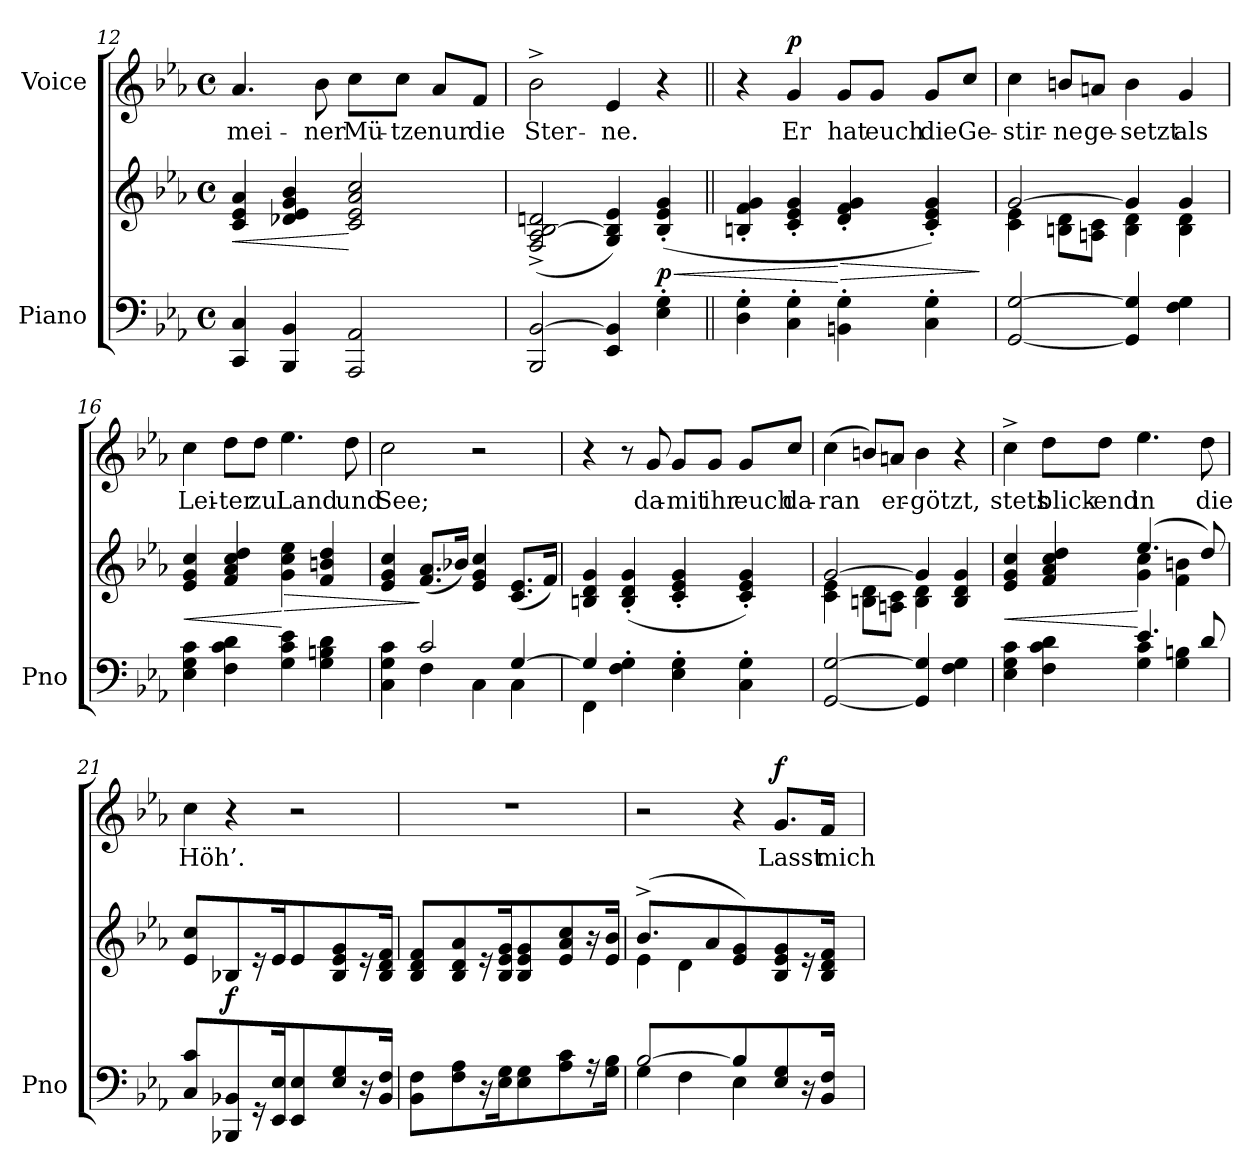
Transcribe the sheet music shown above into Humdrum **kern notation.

**kern	**kern	**dynam	**kern	**text	**dynam
*part2	*part2	*part2	*part1	*part1	*part1
*staff3	*staff2	*staff2/3	*staff1	*staff1	*staff1
*I"Piano	*	*	*I"Voice	*	*
*I'Pno	*	*	*	*	*
*clefF4	*clefG2	*	*clefG2	*	*
*k[b-e-a-]	*k[b-e-a-]	*	*k[b-e-a-]	*	*
*M4/4	*M4/4	*	*M4/4	*	*
*met(c)	*met(c)	*	*met(c)	*	*
=12	=12	=12	=12	=12	=12
!	!	!LO:HP:b	!	!	!
4CC/ 4C/	4c/ 4e-/ 4a-/	<	4.a-/	mei-	.
4BBB-/ 4BB-/	4d-X/ 4e-/ 4g/ 4b-/	.	.	.	.
.	.	.	8b-\	-ner	.
2AAA-/ 2AA-/	2c/ 2e-/ 2a-/ 2cc/	[	8cc\L	Mü-	.
.	.	.	8cc\J	-tze	.
.	.	.	8a-/L	nur	.
.	.	.	8f/J	die	.
=13	=13	=13	=13	=13	=13
2BBB-/ [2BB-/	(2F/^ 2A-/^ [2B-/^ 2dn/^	.	2b-^\	Ster-	.
4EE-/ 4BB-/]	4G/ 4B-/] 4e-/)	.	4e-/	-ne.	.
!	!	!LO:HP:b	!	!	!
!	!	!LO:DY:n=1:b	!	!	!
4E-\' 4G\'	(4B-/' 4e-/' 4g/'	< p	4r	.	.
=14||	=14||	=14||	=14||	=14||	=14||
4D\' 4G\'	4Bn/' 4f/' 4g/'	.	4r	.	.
!	!	!	!	!	!LO:DY:a
4C\' 4G\'	4c/' 4e-/' 4g/'	.	4g/	Er	p
!	!	!LO:HP:n=1:b	!	!	!
4BBn\' 4G\'	4d/' 4f/' 4g/'	[ >	8g/L	hat	.
.	.	.	8g/J	euch	.
4C\' 4G\'	4c/' 4e-/' 4g/')	.	8g/L	die	.
.	.	.	8cc/J	Ge-	.
.	.	]	.	.	.
=15	=15	=15	=15	=15	=15
*	*^	*	*	*	*
[2GG/ [2G/	[2g/	4c\ 4e-\	.	4cc\	-stir-	.
.	.	8Bn\ 8d\L	.	8bn/L	-ne	.
.	.	8An\ 8c\J	.	8an/J	ge-	.
4GG/] 4G/]	4g/]	4B\ 4d\	.	4b\	-setzt	.
4F\ 4G\	4g/	4B\ 4d\	.	4g/	als	.
=16	=16	=16	=16	=16	=16	=16
!	!	!	!LO:HP:b	!	!	!
*	*v	*v	*	*	*	*
4E-\ 4G\ 4c\	4e-/ 4g/ 4cc/	<	4cc\	Lei-	.
4F\ 4c\ 4d\	4f/ 4a-/ 4cc/ 4dd/	.	8dd\L	-ter	.
.	.	.	8dd\J	zu	.
!	!	!LO:HP:n=1:b	!	!	!
4G\ 4c\ 4e-\	4g\ 4cc\ 4ee-\	[ >	4.ee-\	Land	.
4G\ 4Bn\ 4d\	4f/ 4bn/ 4dd/	.	.	.	.
.	.	.	8dd\	und	.
=17	=17	=17	=17	=17	=17
*^	*	*	*	*	*
4C\ 4G\ 4c\	4ryy	4e-/ 4g/ 4cc/	.	2cc\	See;	.
2c/	4F\	(8.f/ 8.a-/L	]	.	.	.
.	.	16b-X/Jk)	.	.	.	.
.	4C\	4e-/ 4g/ 4cc/	.	2r	.	.
[4G/	4C\	(8.c/ 8.e-/L	.	.	.	.
.	.	16f/Jk)	.	.	.	.
=18	=18	=18	=18	=18	=18	=18
4G/]	4FF\	4Bn/ 4d/ 4g/	.	4r	.	.
4F\' 4G\'	2.ryy	(4B/' 4d/' 4g/'	.	8r	.	.
.	.	.	.	8g/	da-	.
4E-\' 4G\'	.	4c/' 4e-/' 4g/'	.	8g/L	-mit	.
.	.	.	.	8g/J	ihr	.
4C\' 4G\'	.	4c/' 4e-/' 4g/')	.	8g/L	euch	.
.	.	.	.	8cc/J	da-	.
*v	*v	*	*	*	*	*
=19	=19	=19	=19	=19	=19
*	*^	*	*	*	*
[2GG/ [2G/	[2g/	4c\ 4e-\	.	(4cc\	-ran	.
.	.	8Bn\ 8d\L	.	8bn/L)	.	.
.	.	8An\ 8c\J	.	8an/J	er-	.
4GG/] 4G/]	4g/]	4B\ 4d\	.	4b\	-götzt,	.
4F\ 4G\	4B/ 4d/ 4g/	4ryy	.	4r	.	.
=20	=20	=20	=20	=20	=20	=20
*^	*	*	*	*	*	*
!	!	!	!	!LO:HP:b	!	!	!
4E-\ 4G\ 4c\	2ryy	4e-/ 4g/ 4cc/	2ryy	<	4cc^\	stets	.
4F\ 4c\ 4d\	.	4f/ 4a-/ 4cc/ 4dd/	.	.	8dd\L	blick-	.
.	.	.	.	.	8dd\J	-end	.
4.e-/	4G\ 4c\	(4.ee-/	4g\ 4cc\	[	4.ee-\	in	.
.	4G\ 4Bn\	.	4f\ 4bn\	.	.	.	.
8d/	.	8dd/)	.	.	8dd\	die	.
*v	*v	*	*	*	*	*	*
*	*v	*v	*	*	*	*
=21	=21	=21	=21	=21	=21
4C\ 4c\	4e-/ 4cc/	.	4cc\	Höh’.	.
!	!	!LO:DY:b	!	!	!
8BBB-X/ 8BB-X/L	8B-X/L	f	4r	.	.
16r	16r	.	.	.	.
16EE-/ 16E-/JJ	16e-/JJ	.	.	.	.
4EE-/ 4E-/	4e-/	.	2r	.	.
8E-\ 8G\L	8B-/ 8e-/ 8g/L	.	.	.	.
16r	16r	.	.	.	.
16BB-\ 16F\JJ	16B-/ 16d/ 16f/JJ	.	.	.	.
=22	=22	=22	=22	=22	=22
4BB-\ 4F\	4B-/ 4d/ 4f/	.	1r	.	.
8F\ 8A-\L	8B-/ 8d/ 8a-/L	.	.	.	.
16r	16r	.	.	.	.
16E-\ 16G\JJ	16B-/ 16e-/ 16g/JJ	.	.	.	.
4E-\ 4G\	4B-/ 4e-/ 4g/	.	.	.	.
8A-\ 8c\L	8e-/ 8a-/ 8cc/L	.	.	.	.
16r	16r	.	.	.	.
16G\ 16B-\JJ	16e-/ 16b-/JJ	.	.	.	.
=23	=23	=23	=23	=23	=23
*^	*^	*	*	*	*
[2B-/	4G\	(4.b-^/	4e-\	.	2r	.	.
.	4F\	.	4d\	.	.	.	.
.	.	8a-/	.	.	.	.	.
4B-/]	4E-\	4e-/ 4g/)	2ryy	.	4r	.	.
!	!	!	!	!	!	!	!LO:DY:a
8E-\ 8G\L	4ryy	8B-/ 8e-/ 8g/L	.	.	8.g/L	Lasst	f
16r	.	16r	.	.	.	.	.
16BB-\ 16F\JJ	.	16B-/ 16d/ 16f/JJ	.	.	16f/Jk	mich	.
*v	*v	*	*	*	*	*	*
*	*v	*v	*	*	*	*
=	=	=	=	=	=
*-	*-	*-	*-	*-	*-
